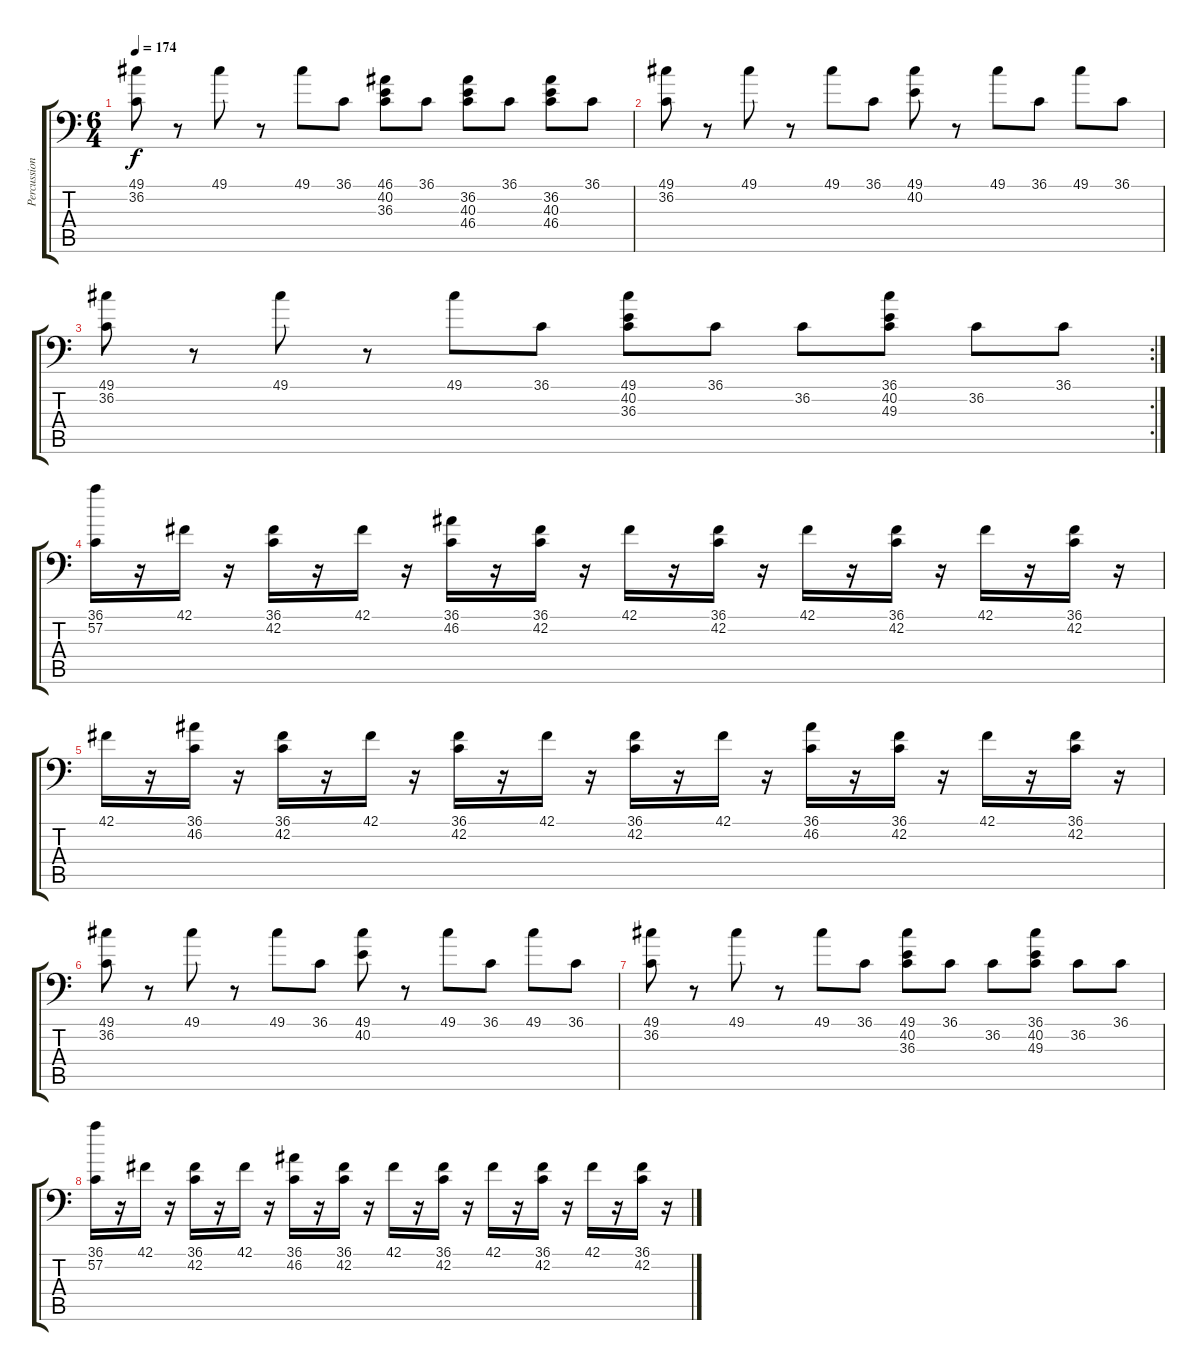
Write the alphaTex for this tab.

\track ("Percussion" "Percussion") {instrument acousticgrandpiano}
\staff {score tabs}
\tuning (C-1 C-1 C-1 C-1 C-1 C-1) {hide}
\ts (6 4)
\tempo 174
\clef f4
\ks c
(49.1 36.2).8{dy f} r.8 49.1.8 r.8 49.1.8 36.1.8 (46.1 40.2 36.3).8 36.1.8 (36.2 40.3 46.4).8 36.1.8 (36.2 40.3 46.4).8 36.1.8 |
(49.1 36.2).8 r.8 49.1.8 r.8 49.1.8 36.1.8 (49.1 40.2).8 r.8 49.1.8 36.1.8 49.1.8 36.1.8 |
\rc 2
(49.1 36.2).8 r.8 49.1.8 r.8 49.1.8 36.1.8 (49.1 40.2 36.3).8 36.1.8 36.2.8 (36.1 40.2 49.3).8 36.2.8 36.1.8 |
(36.1 57.2).16 r.16 42.1.16 r.16 (36.1 42.2).16 r.16 42.1.16 r.16 (36.1 46.2).16 r.16 (36.1 42.2).16 r.16 42.1.16 r.16 (36.1 42.2).16 r.16 42.1.16 r.16 (36.1 42.2).16 r.16 42.1.16 r.16 (36.1 42.2).16 r.16 |
42.1.16 r.16 (36.1 46.2).16 r.16 (36.1 42.2).16 r.16 42.1.16 r.16 (36.1 42.2).16 r.16 42.1.16 r.16 (36.1 42.2).16 r.16 42.1.16 r.16 (36.1 46.2).16 r.16 (36.1 42.2).16 r.16 42.1.16 r.16 (36.1 42.2).16 r.16 |
(49.1 36.2).8 r.8 49.1.8 r.8 49.1.8 36.1.8 (49.1 40.2).8 r.8 49.1.8 36.1.8 49.1.8 36.1.8 |
(49.1 36.2).8 r.8 49.1.8 r.8 49.1.8 36.1.8 (49.1 40.2 36.3).8 36.1.8 36.2.8 (36.1 40.2 49.3).8 36.2.8 36.1.8 |
(36.1 57.2).16 r.16 42.1.16 r.16 (36.1 42.2).16 r.16 42.1.16 r.16 (36.1 46.2).16 r.16 (36.1 42.2).16 r.16 42.1.16 r.16 (36.1 42.2).16 r.16 42.1.16 r.16 (36.1 42.2).16 r.16 42.1.16 r.16 (36.1 42.2).16 r.16
